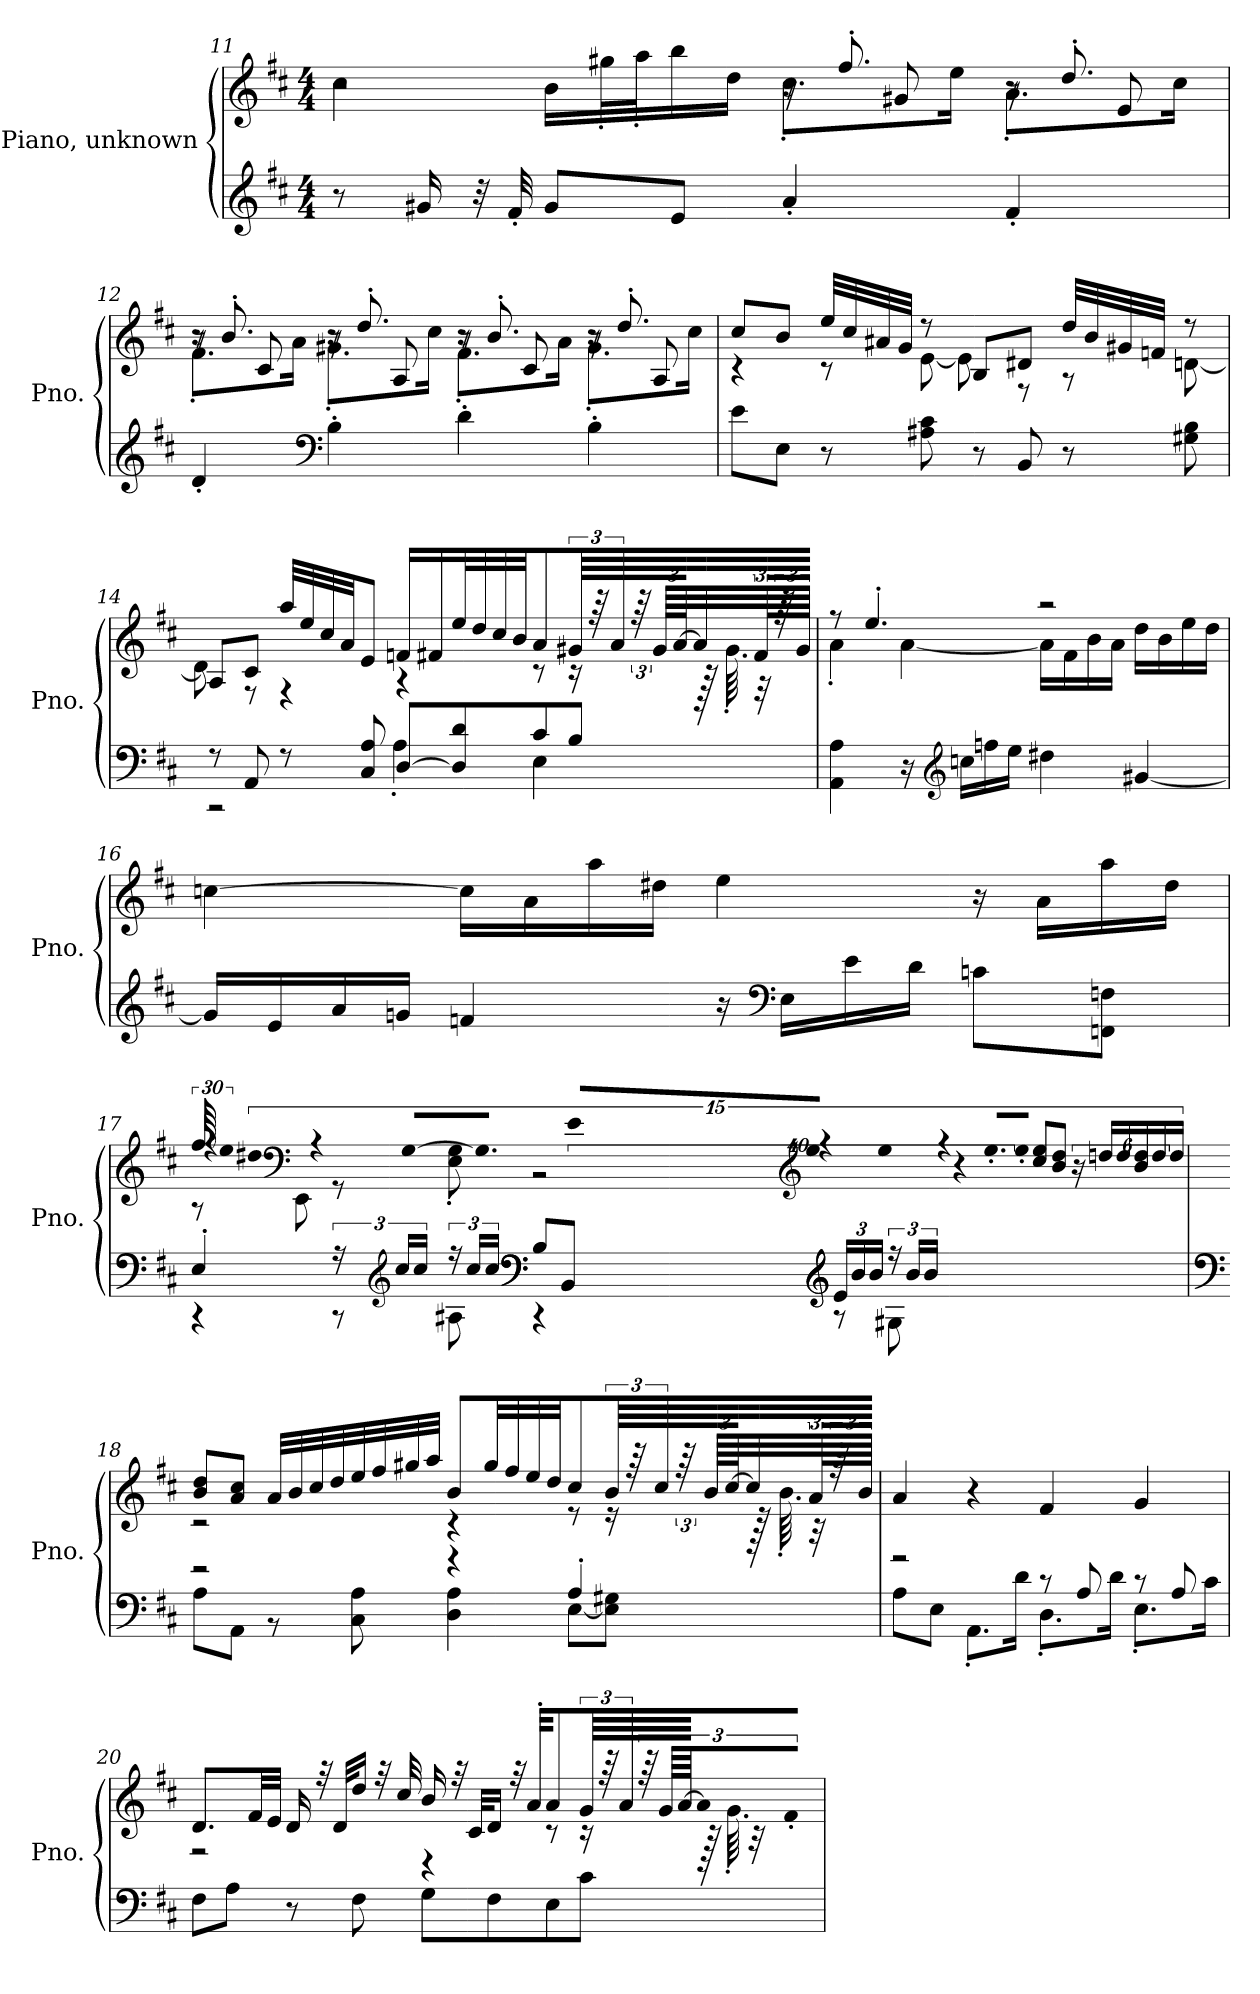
**kern	**kern
*part1	*part1
*staff2	*staff1
*I"Piano, unknown	*
*I'Pno.	*
!!LO:LB:g=z
*clefG2	*clefG2
*k[f#c#]	*k[f#c#]
*M4/4	*M4/4
=11	=11
*	*^
*	*	*^
8r	2r	4cc#\	2r
16g#X/	.	.	.
32r	.	.	.
32f#'/	.	.	.
8g#/L	.	16b\LL	.
.	.	32gg#X'\L	.
.	.	32aa'\J	.
8e/J	.	16bb\	.
.	.	16dd\JJ	.
4a'/	16r	8.cc#'\L	8r
.	8.ff#'/	.	.
.	.	.	8g#X/
.	.	16ee\Jk	.
4f#'/	16r	8.a'\L	8r
.	8.dd'/	.	.
.	.	.	8e/
.	.	16cc#\Jk	.
!!LO:PB:g=z	!!	!!
=12	=12	=12	=12
4d'/	16r	8.f#'\L	8r
.	8.b'/	.	.
.	.	.	8c#/
.	.	16a\Jk	.
*clefF4	*	*	*
4B'\	16r	8.g#X'\L	8r
.	8.dd'/	.	.
.	.	.	8A/
.	.	16cc#\Jk	.
4d'\	16r	8.f#'\L	8r
.	8.b'/	.	.
.	.	.	8c#/
.	.	16a\Jk	.
4B'\	16r	8.g#'\L	8r
.	8.dd'/	.	.
.	.	.	8A/
.	.	16cc#\Jk	.
*	*	*v	*v
=13	=13	=13
8e\L	8cc#/L	4r
8E\J	8b/J	.
8r	32ee/LLL	8r
.	32cc#/	.
.	32a#X/	.
.	32g/JJJ	.
8A#X\ 8c#\	8r	[8e\
8r	8B/L	8e\]
8BB/	8d#X/J	8r
8r	32dd/LLL	8r
.	32b/	.
.	32g#X/	.
.	32fn/JJJ	.
8G#X\ 8B\	8r	[8dn\
!!LO:LB:g=z	!!
=14	=14	=14
*^	*	*
8r	2r	8A/L	8d\]
8AA/	.	8c#/J	8r
8r	.	32aa/LLL	4r
.	.	32ee/	.
.	.	32cc#/	.
.	.	32a/JJ	.
8C#/ 8A/	.	8e/J	.
[8D/L	4A'\	16fn/LL	4r
.	.	16f#X/	.
8D/] 8d/	.	32ee/L	.
.	.	32dd/	.
.	.	32cc#/	.
.	.	32b/JJ	.
8c#/	4E\	8a/	8r
8B/J	.	96g#X/Jkkk	16r
.	.	96r	.
.	.	96a/	.
.	.	96r	.
.	.	96g#/LLLL	.
.	.	[96a/J	.
.	.	32a/]	128r
.	.	.	64.g#'\
.	.	96f#/JJJk	32r
.	.	96r	.
.	.	96g#/	.
*v	*v	*	*
!!LO:LB:g=z	!!
=15	=15	=15
4AA\ 4A\	8r	4a'\
.	4.ee'/	.
16r	.	[4a\
*clefG2	*	*
16ccn\LL	.	.
16ffn\	.	.
16ee\JJ	.	.
4dd#X\	2r	16a\LL]
.	.	16f#\
.	.	16b\
.	.	16a\JJ
[4g#X/	.	16dd\LL
.	.	16b\
.	.	16ee\
.	.	16dd\JJ
*	*v	*v
=16	=16
16g#/LL]	[4ccn\
16e/	.
16a/	.
16gn/JJ	.
4fn/	16cc\LL]
.	16a\
.	16aa\
.	16dd#X\JJ
16r	4ee\
*clefF4	*
16E\LL	.
16e\	.
16d\JJ	.
8cn\L	16r
.	16a\LL
8FFn\ 8Fn\J	16aa\
.	16dd#\JJ
!!LO:LB:g=z
=17	=17
*^	*
!	!	!LO:N:vis=256
*	*	*^
4E'/	4r	1920%17ff#/	8r
!	!	!LO:N:vis=128	!
.	.	1920%17r	.
!	!	!LO:N:vis=64	!
.	.	960%17ee/	.
.	.	1920ryy	.
!	!	!LO:N:vis=256	!
.	.	1920%17dd#X/	.
!	!	!LO:N:vis=128	!
.	.	1920%17r	.
!	!	!LO:N:vis=256	!
.	.	[1920%17ee/KKKKL	.
.	.	8.ee/J]	.
*	*	*clefF4	*
.	.	.	8EE\
!	!	!LO:N:vis=32	!
24r	8r	640%23e/LLL	8r
*	*	*clefG2	*
!	!	!LO:N:vis=32	!
.	.	640%23ee/JJJ	.
*clefG2	*	*	*
24cc#/LL	.	.	.
!	!	!LO:N:vis=64	!
.	.	960%17r	.
24cc#/JJ	.	.	.
!	!	!LO:N:vis=64	!
.	.	960%17ee/	.
!	!	!LO:N:vis=32	!
.	.	640%23r	.
24r	8A#X\	.	8cc#\' 8ee\'
!	!	!LO:N:vis=64	!
.	.	960%17r	.
!	!	!LO:N:vis=32.	!
.	.	1920%103ee'/LLL	.
24cc#/LL	.	.	.
24cc#/JJ	.	.	.
!	!	!LO:N:vis=32	!
.	.	640%23ee'/JJJ	.
*clefF4	*	*	*
8B/L	4r	.	2r
.	.	8cc#/ 8ee/L	.
8BB/J	.	.	.
.	.	8b/ 8dd#/J	.
*clefG2	*	*	*
*Xbrackettup	*	*	*
24e/LL	8r	.	.
.	.	24r	.
24b/	.	.	.
.	.	24ddn/LL	.
24b/JJ	.	.	.
.	.	24dd/	.
*brackettup	*	*	*
24r	8G#X\	.	.
*	*	*Xbrackettup	*
.	.	24b/ 24dd/	.
24b/LL	.	.	.
.	.	24dd/	.
24b/JJ	.	.	.
.	.	24dd/JJ	.
1920ryy	1920ryy	.	1920ryy
!!LO:LB:g=z	!!
=18	=18	=18	=18
*clefF4	*	*	*
2r	8A\L	8b/ 8dd/L	2r
.	8AA\J	8a/ 8cc#/J	.
.	8r	32a/LLL	.
.	.	32b/	.
.	.	32cc#/	.
.	.	32dd/	.
.	8C#\ 8A\	32ee/	.
.	.	32ff#/	.
.	.	32gg#X/	.
.	.	32aa/JJJ	.
4r	4D\ 4A\	8b/L	4r
.	.	32gg#/LL	.
.	.	32ff#/	.
.	.	32ee/	.
.	.	32dd/JJ	.
4A'/	[8E\L	8cc#/	8r
*	*	*brackettup	*
.	8E\] 8G#X\J	96b/Jkkk	16r
.	.	96r	.
.	.	96cc#/	.
.	.	96r	.
.	.	96b/LLLL	.
.	.	[96cc#/J	.
.	.	32cc#/]	128r
.	.	.	64.b'\
.	.	96a/JJJk	32r
.	.	96r	.
.	.	96b/	.
*	*	*v	*v
=19	=19	=19
2r	8A\L	4a/
.	8E\J	.
.	8.AA'\L	4r
.	16d\Jk	.
8r	8.D'\L	4f#/
8A/	.	.
.	16d\Jk	.
8r	8.E'\L	4g/
8A/	.	.
.	16c#\Jk	.
*v	*v	*
!!LO:LB:g=z
=20	=20
*	*^
8F#\L	8.d/L	2r
8A\J	.	.
.	32f#/LL	.
.	32e/JJJ	.
8r	16d/	.
.	32r	.
.	32d/KLL	.
8F#\	16dd/JJ	.
.	32r	.
.	32cc#/	.
8G\L	16b/	4r
.	32r	.
.	32c#/KLL	.
8F#\	16d/JJ	.
.	32r	.
.	32a'/KKL	.
8E\	8a/	8r
8c#\J	96g/Jkkk	16r
.	96r	.
.	96a/	.
.	96r	.
.	96g/LLLL	.
.	[96a/J	.
.	32a/]	128r
.	.	64.g'\
.	32f#'/JJJ	32r
*	*v	*v
=	=
*-	*-
